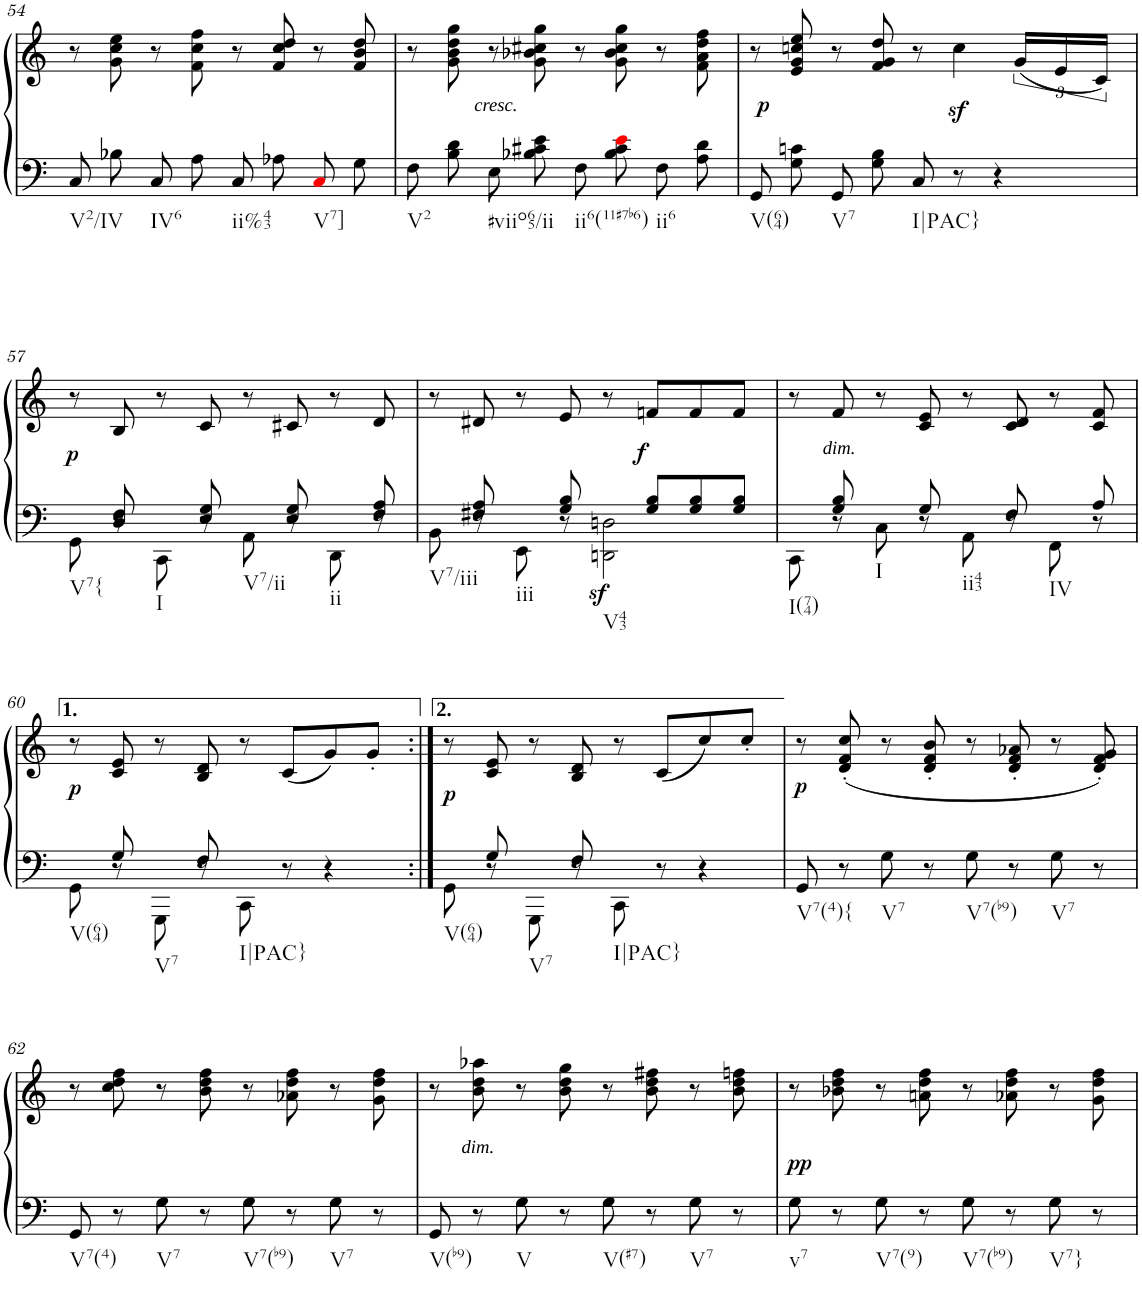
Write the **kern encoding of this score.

**kern	**kern	**dynam
*part1	*part1	*part1
*staff2	*staff1	*staff1/2
*I"Piano	*	*
*I'Pno	*	*
!!LO:PB:g=z
*clefF4	*clefG2	*
*k[]	*k[]	*
*M4/4	*M4/4	*
*met(c|)	*met(c|)	*
=54	=54	=54
!LO:TX:b:t=V2/IV	!	!
8C/	8r	.
8B-X\	8g\ 8cc\ 8ee\	.
!LO:TX:b:t=IV6	!	!
8C/	8r	.
8A\	8f\ 8cc\ 8ff\	.
!LO:TX:b:t=ii%43	!	!
8C/	8r	.
8A-X\	8f/ 8cc/ 8dd/	.
!LO:TX:b:t=V7]	!	!
8Ci/	8r	.
8G\	8f/ 8b/ 8dd/	.
=55	=55	=55
!LO:TX:b:t=V2	!	!
8F\	8r	.
8B\ 8d\	8g\ 8b\ 8dd\ 8gg\	.
!LO:TX:b:t=#viio65/ii	!	!
!	!	!LO:DY:b
8E\	8r	other-dynamics
8B-X\ 8c#X\ 8e\	8g\ 8b-X\ 8cc#X\ 8gg\	.
!LO:TX:b:t=ii6(11#7b6)	!	!
8F\	8r	.
8B-\ 8c#\ 8ei\	8g\ 8b-\ 8cc#\ 8gg\	.
!LO:TX:b:t=ii6	!	!
8F\	8r	.
8A\ 8d\	8f\ 8a\ 8dd\ 8ff\	.
=56	=56	=56
!LO:TX:b:t=V(64)	!	!
8GG/	8r	.
!	!	!LO:DY:b
8G\ 8cn\	8e/ 8g/ 8ccn/ 8ee/	p
!LO:TX:b:t=V7	!	!
8GG/	8r	.
8G\ 8B\	8f/ 8g/ 8dd/	.
!LO:TX:b:t=I|PAC}	!	!
8C/	8r	.
8r	4ccz<\	.
4r	.	.
.	(24g/LL	.
.	24e/	.
.	24c/JJ)	.
!!LO:LB:g=z
=57	=57	=57
*^	*	*
!LO:TX:b:t=V7{	!	!	!
!	!	!	!LO:DY:b
8ryy	8GG\	8r	p
8D/ 8F/	8r	8B/	.
!LO:TX:b:t=I	!	!	!
8ryy	8CC\	8r	.
8E/ 8G/	8r	8c/	.
!LO:TX:b:t=V7/ii	!	!	!
8ryy	8AA\	8r	.
8E/ 8G/	8r	8c#X/	.
!LO:TX:b:t=ii	!	!	!
8ryy	8DD\	8r	.
8F/ 8A/	8r	8d/	.
=58	=58	=58	=58
*	*^	*	*
!LO:TX:b:t=V7/iii	!	!	!	!
8ryy	8ryy	8BB\	8r	.
8F#X/ 8A/	8ryy@	8r	8d#X/	.
!LO:TX:b:t=iii	!	!	!	!
8ryy	8ryy@	8EE\	8r	.
8G/ 8B/	8ryy@	8r	8e/	.
!LO:TX:b:t=V43	!	!	!	!
!	!	!	!	!LO:DY:b=2
2ryy	8ryy@	2DDn\ 2Dn\	8r	sf
!	!	!	!	!LO:DY:b
.	8G/ 8B/L	.	8fn/L	f
.	8G/ 8B/	.	8f/	.
.	8G/ 8B/J	.	8f/J	.
*	*v	*v	*	*
=59	=59	=59	=59
!LO:TX:b:t=I(74)	!	!	!
8ryy	8CC\	8r	.
!	!	!	!LO:DY:b
8G/ 8B/	8r	8f/	other-dynamics
!LO:TX:b:t=I	!	!	!
8ryy	8C\	8r	.
8G/	8r	8c/ 8e/	.
!LO:TX:b:t=ii43	!	!	!
8ryy	8AA\	8r	.
8F/	8r	8c/ 8d/	.
!LO:TX:b:t=IV	!	!	!
8ryy	8FF\	8r	.
8A/	8r	8c/ 8f/	.
!!LO:LB:g=z
=60	=60	=60	=60
!LO:TX:b:t=V(64)	!	!	!
!	!	!	!LO:DY:b
8ryy	8GG\	8r	p
8G/	8r	8c/ 8e/	.
!LO:TX:b:t=V7	!	!	!
8ryy	8GGG\	8r	.
8F/	8r	8B/ 8d/	.
!LO:TX:b:t=I|PAC}	!	!	!
2ryy	8CC\	8r	.
.	8r	(<8c/L	.
.	4r	8g/)	.
.	.	8g'/J	.
=60X5:|!	=60X5:|!	=60X5:|!	=60X5:|!
!LO:TX:b:t=V(64)	!	!	!
!	!	!	!LO:DY:b
8ryy	8GG\	8r	p
8G/	8r	8c/ 8e/	.
!LO:TX:b:t=V7	!	!	!
8ryy	8GGG\	8r	.
8F/	8r	8B/ 8d/	.
!LO:TX:b:t=I|PAC}	!	!	!
2ryy	8CC\	8r	.
.	8r	(<8c/L	.
.	4r	8cc/)	.
.	.	8cc'</J	.
*v	*v	*	*
=61	=61	=61
!LO:TX:b:t=V7(4){	!	!
!	!	!LO:DY:b
8GG/	8r	p
8r	(8d/' 8f/' 8cc/'	.
!LO:TX:b:t=V7	!	!
8G\	8r	.
8r	8d/' 8f/' 8b/'	.
!LO:TX:b:t=V7(b9)	!	!
8G\	8r	.
8r	8d/' 8f/' 8a-X/'	.
!LO:TX:b:t=V7	!	!
8G\	8r	.
8r	8d/' 8f/' 8g/')	.
!!LO:LB:g=z
=62	=62	=62
!LO:TX:b:t=V7(4)	!	!
8GG/	8r	.
8r	8cc\ 8dd\ 8ff\	.
!LO:TX:b:t=V7	!	!
8G\	8r	.
8r	8b\ 8dd\ 8ff\	.
!LO:TX:b:t=V7(b9)	!	!
8G\	8r	.
8r	8a-X\ 8dd\ 8ff\	.
!LO:TX:b:t=V7	!	!
8G\	8r	.
8r	8g\ 8dd\ 8ff\	.
=63	=63	=63
!LO:TX:b:t=V(b9)	!	!
8GG/	8r	.
!	!	!LO:DY:b
8r	8b\ 8dd\ 8aa-X\	other-dynamics
!LO:TX:b:t=V	!	!
8G\	8r	.
8r	8b\ 8dd\ 8gg\	.
!LO:TX:b:t=V(#7)	!	!
8G\	8r	.
8r	8b\ 8dd\ 8ff#X\	.
!LO:TX:b:t=V7	!	!
8G\	8r	.
8r	8b\ 8dd\ 8ffn\	.
=64	=64	=64
!LO:TX:b:t=v7	!	!
!	!	!LO:DY:a=2
8G\	8r	pp
8r	8b-X\ 8dd\ 8ff\	.
!LO:TX:b:t=V7(9)	!	!
8G\	8r	.
8r	8an\ 8dd\ 8ff\	.
!LO:TX:b:t=V7(b9)	!	!
8G\	8r	.
8r	8a-X\ 8dd\ 8ff\	.
!LO:TX:b:t=V7}	!	!
8G\	8r	.
8r	8g\ 8dd\ 8ff\	.
=	=	=
*-	*-	*-
